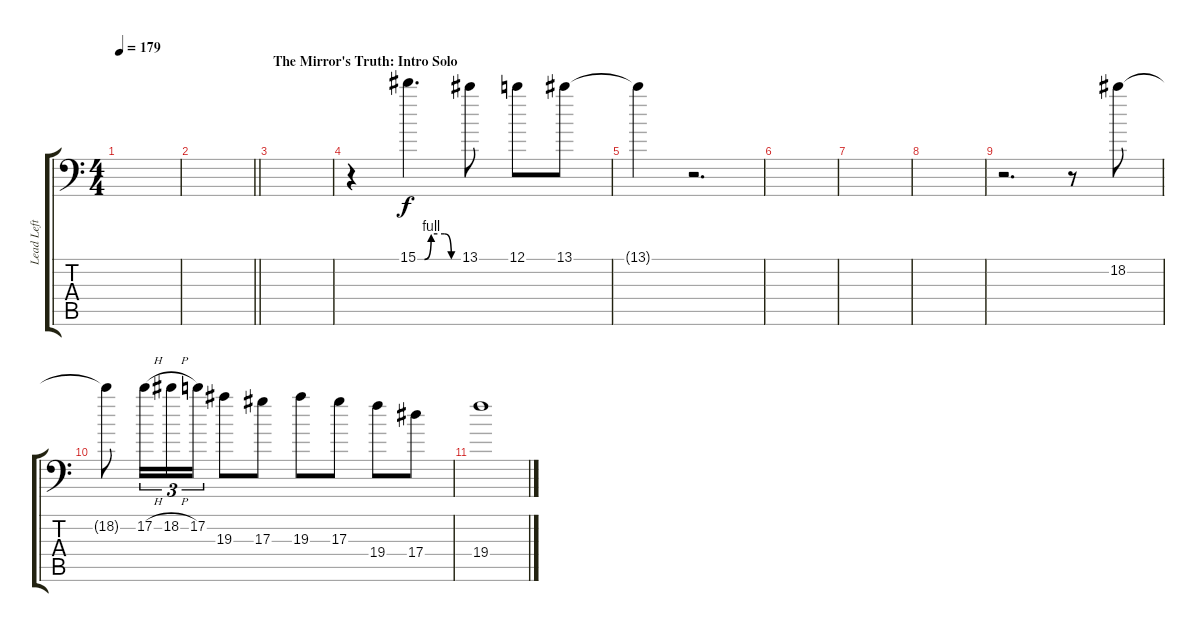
\track ("Lead Left 2" "Lead Left ") {instrument distortionguitar}
\staff {score tabs}
\tuning (C4 G3 Eb3 Bb2 F2 Bb1) {hide}
\ts (4 4)
\tempo 179
\clef f4
\ks c
|
\barLineRight lightlight
|
\section ("" "The Mirror's Truth: Intro Solo")
|
r.4 15.1{be (custom 0 0 10 0 20 4 40 4 50 0 60 0)}.4{d} 13.1.8 12.1.8 13.1.8 |
13.1{t}.4 r.2{d} |
|
|
|
r.2{d} r.8 18.2.8 |
18.2{t}.8 17.2{h}.16{tu (3 2)} 18.2{h}.16{tu (3 2)} 17.2.16{tu (3 2)} 19.3.8 17.3.8 19.3.8 17.3.8 19.4.8 17.4.8 |
19.4.1
